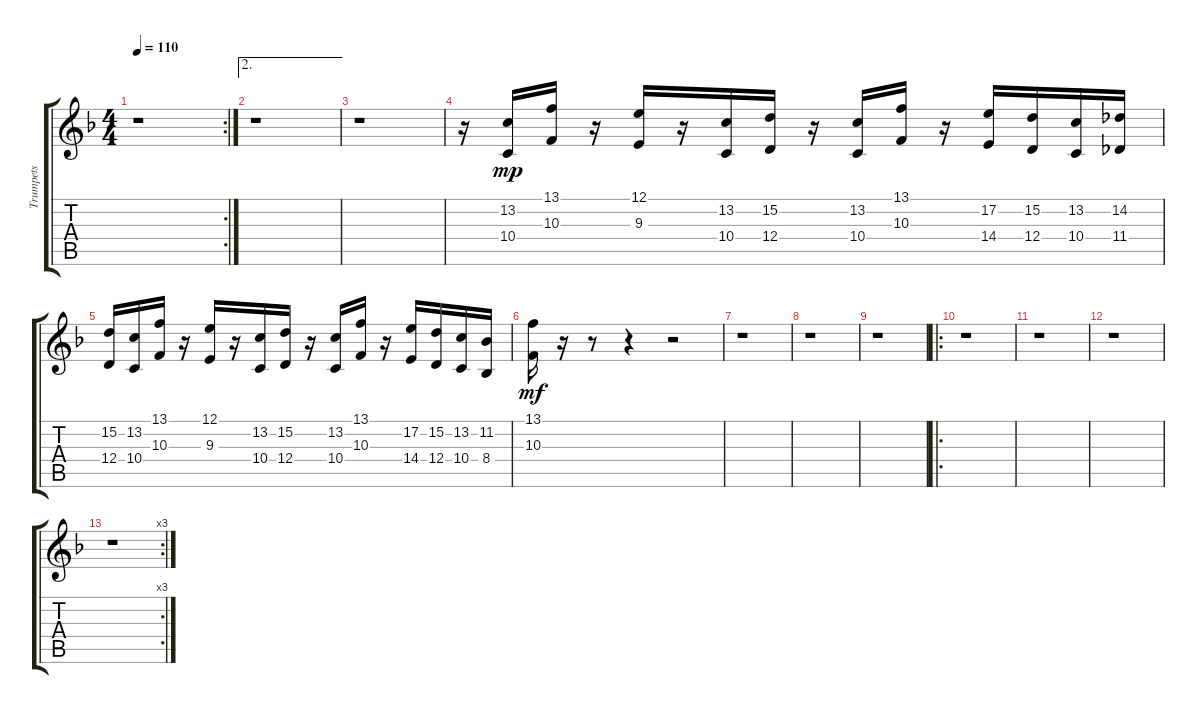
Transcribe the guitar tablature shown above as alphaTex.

\track ("Trumpets" "Trumpets") {instrument trumpet}
\staff {score tabs}
\tuning (E4 B3 G3 D3 A2 E2) {hide}
\rc 2
\ts (4 4)
\tempo 110
\clef g2
\ks f
r.1{dy mf} |
\ae 2
r.1 |
r.1 |
r.16 (13.2 10.4).16{dy mp} (13.1 10.3).16 r.16 (12.1 9.3).16 r.16 (13.2 10.4).16 (15.2 12.4).16 r.16 (13.2 10.4).16 (13.1 10.3).16 r.16 (17.2 14.4).16 (15.2 12.4).16 (13.2 10.4).16 (14.2 11.4).16 |
(15.2 12.4).16 (13.2 10.4).16 (13.1 10.3).16 r.16 (12.1 9.3).16 r.16 (13.2 10.4).16 (15.2 12.4).16 r.16 (13.2 10.4).16 (13.1 10.3).16 r.16 (17.2 14.4).16 (15.2 12.4).16 (13.2 10.4).16 (11.2 8.4).16 |
(13.1 10.3).16{dy mf} r.16 r.8 r.4 r.2 |
r.1 |
r.1 |
r.1 |
\ro
r.1 |
r.1 |
r.1 |
\rc 3
r.1
